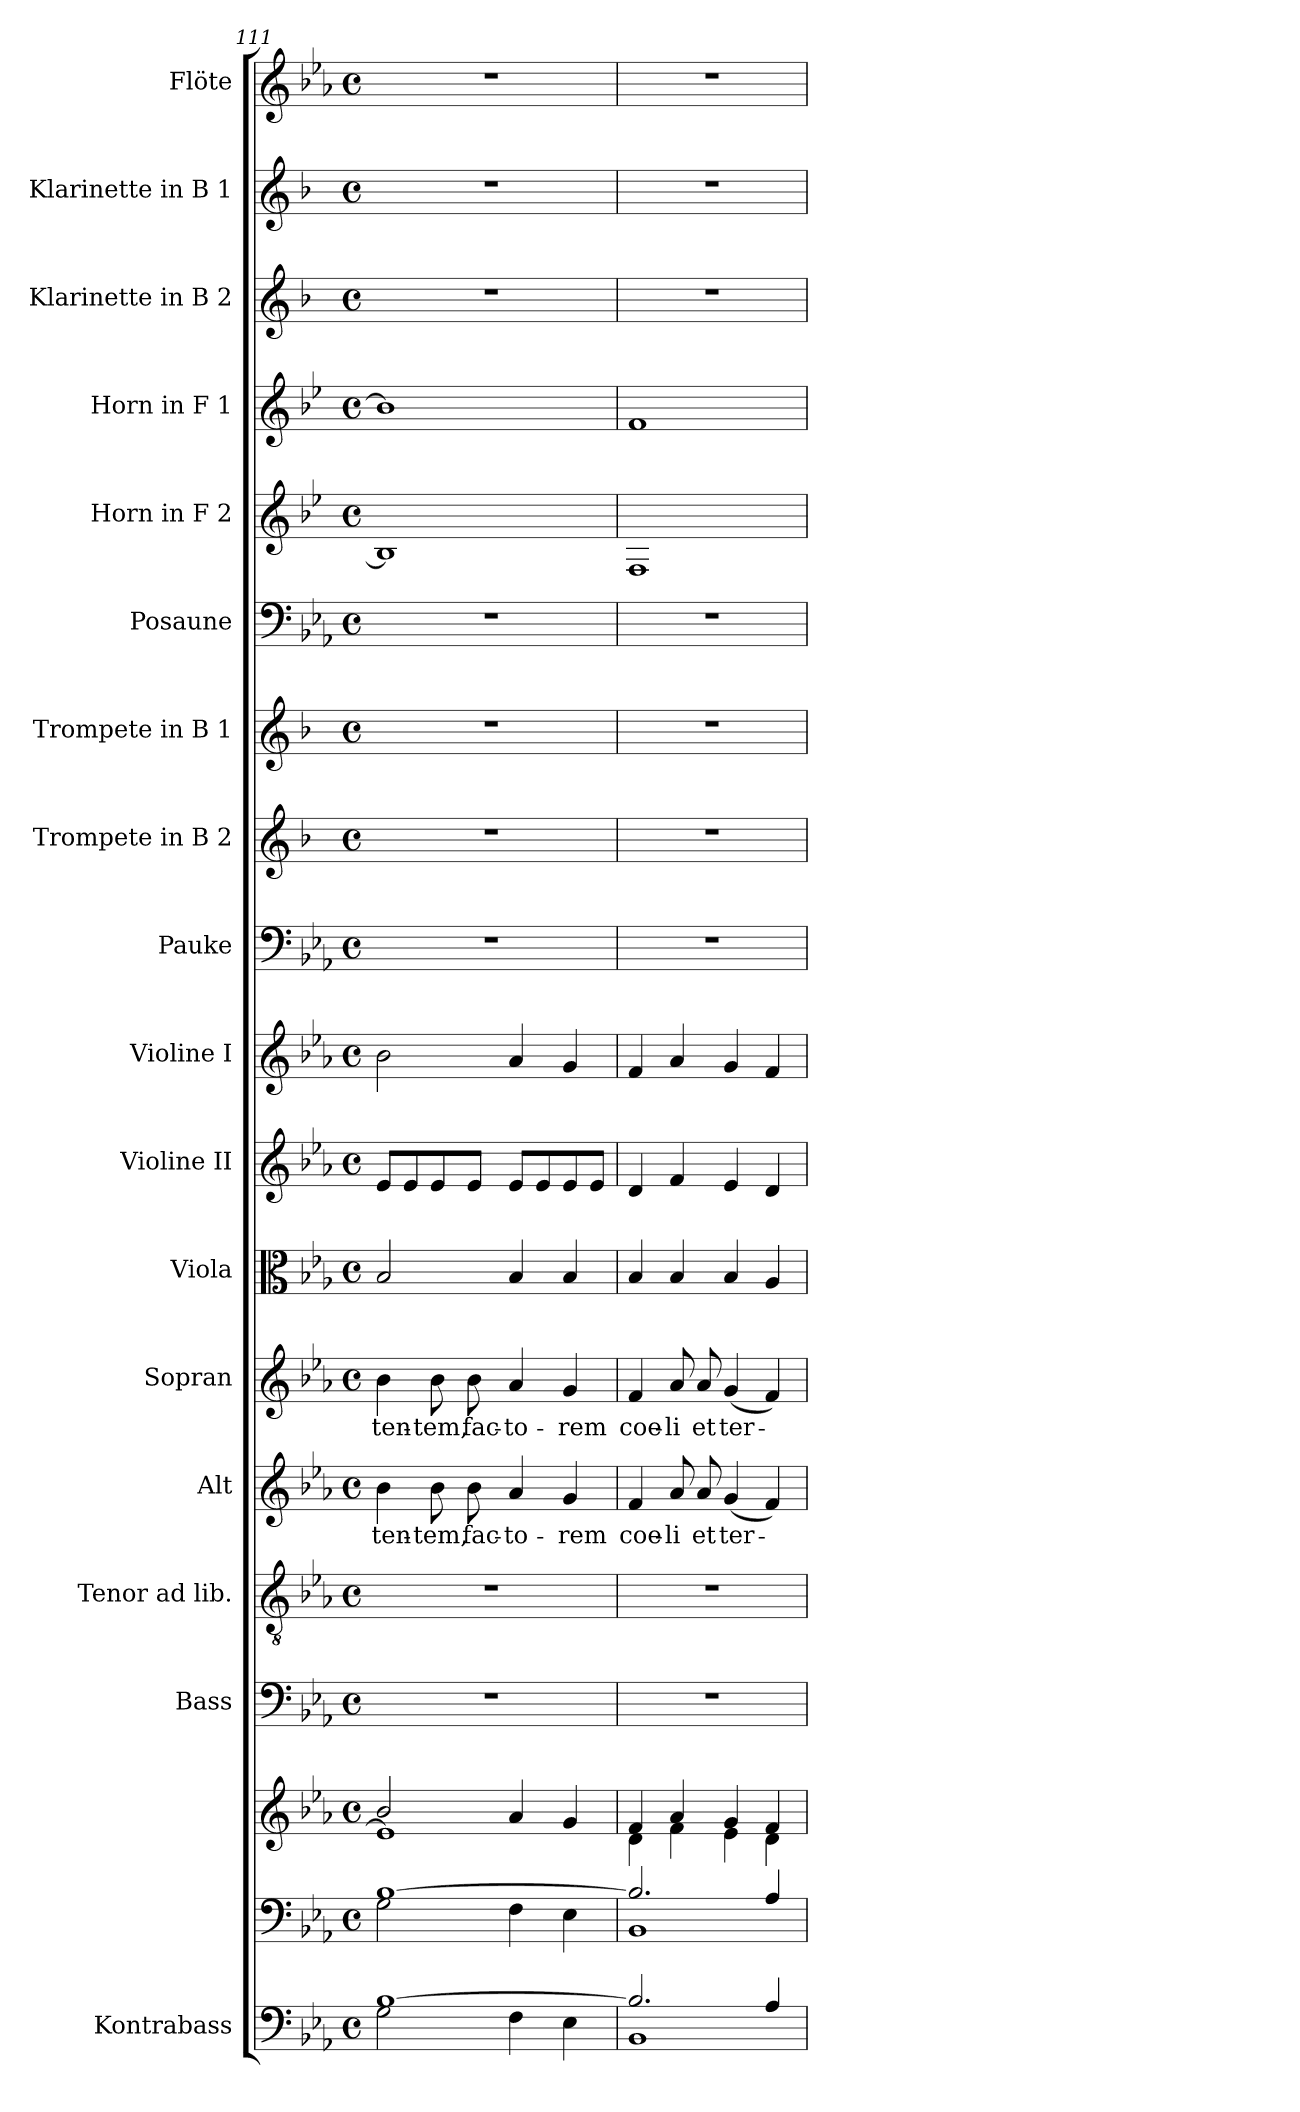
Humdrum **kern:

**kern	**kern	**kern	**kern	**kern	**kern	**text	**kern	**text	**kern	**kern	**kern	**kern	**kern	**kern	**kern	**kern	**kern	**kern	**kern	**kern
*part18	*part17	*part17	*part16	*part15	*part14	*part14	*part13	*part13	*part12	*part11	*part10	*part9	*part8	*part7	*part6	*part5	*part4	*part3	*part2	*part1
*staff19	*staff18	*staff17	*staff16	*staff15	*staff14	*staff14	*staff13	*staff13	*staff12	*staff11	*staff10	*staff9	*staff8	*staff7	*staff6	*staff5	*staff4	*staff3	*staff2	*staff1
*I"Kontrabass	*	*	*I"Bass	*I"Tenor ad lib.	*I"Alt	*	*I"Sopran	*	*I"Viola	*I"Violine II	*I"Violine I	*I"Pauke	*I"Trompete in B 2	*I"Trompete in B 1	*I"Posaune	*I"Horn in F 2	*I"Horn in F 1	*I"Klarinette in B 2	*I"Klarinette in B 1	*I"Flöte
*I'Kb.	*	*	*I'B	*I'T	*I'A	*	*I'S	*	*I'Vla.	*I'Vl. II	*I'Vl. I	*I'Pk.	*	*	*I'Pos.	*I'Hrn. 2	*I'Hrn. 1	*	*	*I'Fl.
*clefF4	*clefF4	*clefG2	*clefF4	*clefGv2	*clefG2	*	*clefG2	*	*clefC3	*clefG2	*clefG2	*clefF4	*clefG2	*clefG2	*clefF4	*clefG2	*clefG2	*clefG2	*clefG2	*clefG2
*ITrd7c12	*	*	*	*	*	*	*	*	*	*	*	*	*ITrd1c2	*ITrd1c2	*	*ITrd4c7	*ITrd4c7	*ITrd1c2	*ITrd1c2	*
*k[b-e-a-]	*k[b-e-a-]	*k[b-e-a-]	*k[b-e-a-]	*k[b-e-a-]	*k[b-e-a-]	*	*k[b-e-a-]	*	*k[b-e-a-]	*k[b-e-a-]	*k[b-e-a-]	*k[b-e-a-]	*k[b-e-a-]	*k[b-e-a-]	*k[b-e-a-]	*k[b-e-a-]	*k[b-e-a-]	*k[b-e-a-]	*k[b-e-a-]	*k[b-e-a-]
*E-:	*E-:	*E-:	*E-:	*E-:	*E-:	*	*E-:	*	*E-:	*E-:	*E-:	*E-:	*E-:	*E-:	*E-:	*E-:	*E-:	*E-:	*E-:	*E-:
*M4/4	*M4/4	*M4/4	*M4/4	*M4/4	*M4/4	*	*M4/4	*	*M4/4	*M4/4	*M4/4	*M4/4	*M4/4	*M4/4	*M4/4	*M4/4	*M4/4	*M4/4	*M4/4	*M4/4
*met(c)	*met(c)	*met(c)	*met(c)	*met(c)	*met(c)	*	*met(c)	*	*met(c)	*met(c)	*met(c)	*met(c)	*met(c)	*met(c)	*met(c)	*met(c)	*met(c)	*met(c)	*met(c)	*met(c)
=111	=111	=111	=111	=111	=111	=111	=111	=111	=111	=111	=111	=111	=111	=111	=111	=111	=111	=111	=111	=111
*^	*^	*^	*	*	*	*	*	*	*	*	*	*	*	*	*	*	*	*	*	*
!	!	!	!	!	!	!	!	!	!LO:LY:b	!	!LO:LY:b	!	!	!	!	!	!	!	!	!	!	!	!
[>1BB-	2GG\	[>1B-	2G\	2b-/	1e-]	1r	1r	4b-\	-ten-	4b-\	-ten-	2B-/	8e-/L	2b-\	1r	1r	1r	1r	1E-]	1e-]	1r	1r	1r
.	.	.	.	.	.	.	.	.	.	.	.	.	8e-/	.	.	.	.	.	.	.	.	.	.
!	!	!	!	!	!	!	!	!	!LO:LY:b	!	!LO:LY:b	!	!	!	!	!	!	!	!	!	!	!	!
.	.	.	.	.	.	.	.	8b-\	-tem,	8b-\	-tem,	.	8e-/	.	.	.	.	.	.	.	.	.	.
!	!	!	!	!	!	!	!	!	!LO:LY:b	!	!LO:LY:b	!	!	!	!	!	!	!	!	!	!	!	!
.	.	.	.	.	.	.	.	8b-\	fac-	8b-\	fac-	.	8e-/J	.	.	.	.	.	.	.	.	.	.
!	!	!	!	!	!	!	!	!	!LO:LY:b	!	!LO:LY:b	!	!	!	!	!	!	!	!	!	!	!	!
.	4FF\	.	4F\	4a-/	.	.	.	4a-/	-to-	4a-/	-to-	4B-/	8e-/L	4a-/	.	.	.	.	.	.	.	.	.
.	.	.	.	.	.	.	.	.	.	.	.	.	8e-/	.	.	.	.	.	.	.	.	.	.
!	!	!	!	!	!	!	!	!	!LO:LY:b	!	!LO:LY:b	!	!	!	!	!	!	!	!	!	!	!	!
.	4EE-\	.	4E-\	4g/	.	.	.	4g/	-rem	4g/	-rem	4B-/	8e-/	4g/	.	.	.	.	.	.	.	.	.
.	.	.	.	.	.	.	.	.	.	.	.	.	8e-/J	.	.	.	.	.	.	.	.	.	.
=112	=112	=112	=112	=112	=112	=112	=112	=112	=112	=112	=112	=112	=112	=112	=112	=112	=112	=112	=112	=112	=112	=112	=112
!	!	!	!	!	!	!	!	!	!LO:LY:b	!	!LO:LY:b	!	!	!	!	!	!	!	!	!	!	!	!
2.BB-/]	1BBB-	2.B-/]	1BB-	4f/	4d\	1r	1r	4f/	coe-	4f/	coe-	4B-/	4d/	4f/	1r	1r	1r	1r	1BB-	1B-	1r	1r	1r
!	!	!	!	!	!	!	!	!	!LO:LY:b	!	!LO:LY:b	!	!	!	!	!	!	!	!	!	!	!	!
.	.	.	.	4a-/	4f\	.	.	8a-/	-li	8a-/	-li	4B-/	4f/	4a-/	.	.	.	.	.	.	.	.	.
!	!	!	!	!	!	!	!	!	!LO:LY:b	!	!LO:LY:b	!	!	!	!	!	!	!	!	!	!	!	!
.	.	.	.	.	.	.	.	8a-/	et	8a-/	et	.	.	.	.	.	.	.	.	.	.	.	.
!	!	!	!	!	!	!	!	!	!LO:LY:b	!	!LO:LY:b	!	!	!	!	!	!	!	!	!	!	!	!
.	.	.	.	4g/	4e-\	.	.	(<4g/	ter-	(<4g/	ter-	4B-/	4e-/	4g/	.	.	.	.	.	.	.	.	.
4AA-/	.	4A-/	.	4f/	4d\	.	.	4f/)	.	4f/)	.	4A-/	4d/	4f/	.	.	.	.	.	.	.	.	.
*v	*v	*	*	*	*	*	*	*	*	*	*	*	*	*	*	*	*	*	*	*	*	*	*
*	*v	*v	*	*	*	*	*	*	*	*	*	*	*	*	*	*	*	*	*	*	*	*
*	*	*v	*v	*	*	*	*	*	*	*	*	*	*	*	*	*	*	*	*	*	*
=	=	=	=	=	=	=	=	=	=	=	=	=	=	=	=	=	=	=	=	=
*-	*-	*-	*-	*-	*-	*-	*-	*-	*-	*-	*-	*-	*-	*-	*-	*-	*-	*-	*-	*-
